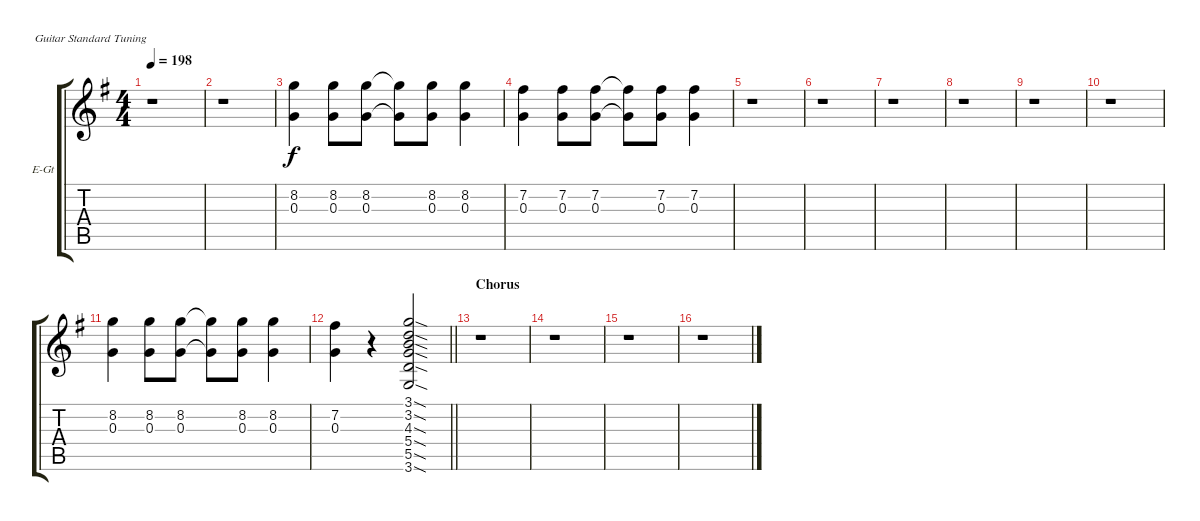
\defaultSystemsLayout 4
\bracketExtendMode groupsimilarinstruments
\firstSystemTrackNameOrientation horizontal
\otherSystemsTrackNameOrientation horizontal
\track ("Guitar 1" "E-Gt") {instrument distortionguitar}
\staff {score tabs}
\tuning (E4 B3 G3 D3 A2 E2)
\ts (4 4)
\tempo 198
\clef g2
\ks g
r.1{dy f} |
r.1 |
(8.2 0.3).4 (8.2 0.3).8 (8.2 0.3).8 (8.2{t} 0.3{t}).8 (8.2 0.3).8 (8.2 0.3).4 |
(7.2 0.3).4 (7.2 0.3).8 (7.2 0.3).8 (7.2{t} 0.3{t}).8 (7.2 0.3).8 (7.2 0.3).4 |
r.1 |
r.1 |
r.1 |
r.1 |
r.1 |
r.1 |
(8.2 0.3).4 (8.2 0.3).8 (8.2 0.3).8 (8.2{t} 0.3{t}).8 (8.2 0.3).8 (8.2 0.3).4 |
\barLineRight lightlight
(7.2 0.3).4 r.4 (3.6{sod} 5.5{sod} 5.4{sod} 4.3{sod} 3.2{sod} 3.1{sod}).2 |
\section ("" "Chorus")
r.1 |
r.1 |
r.1 |
r.1
